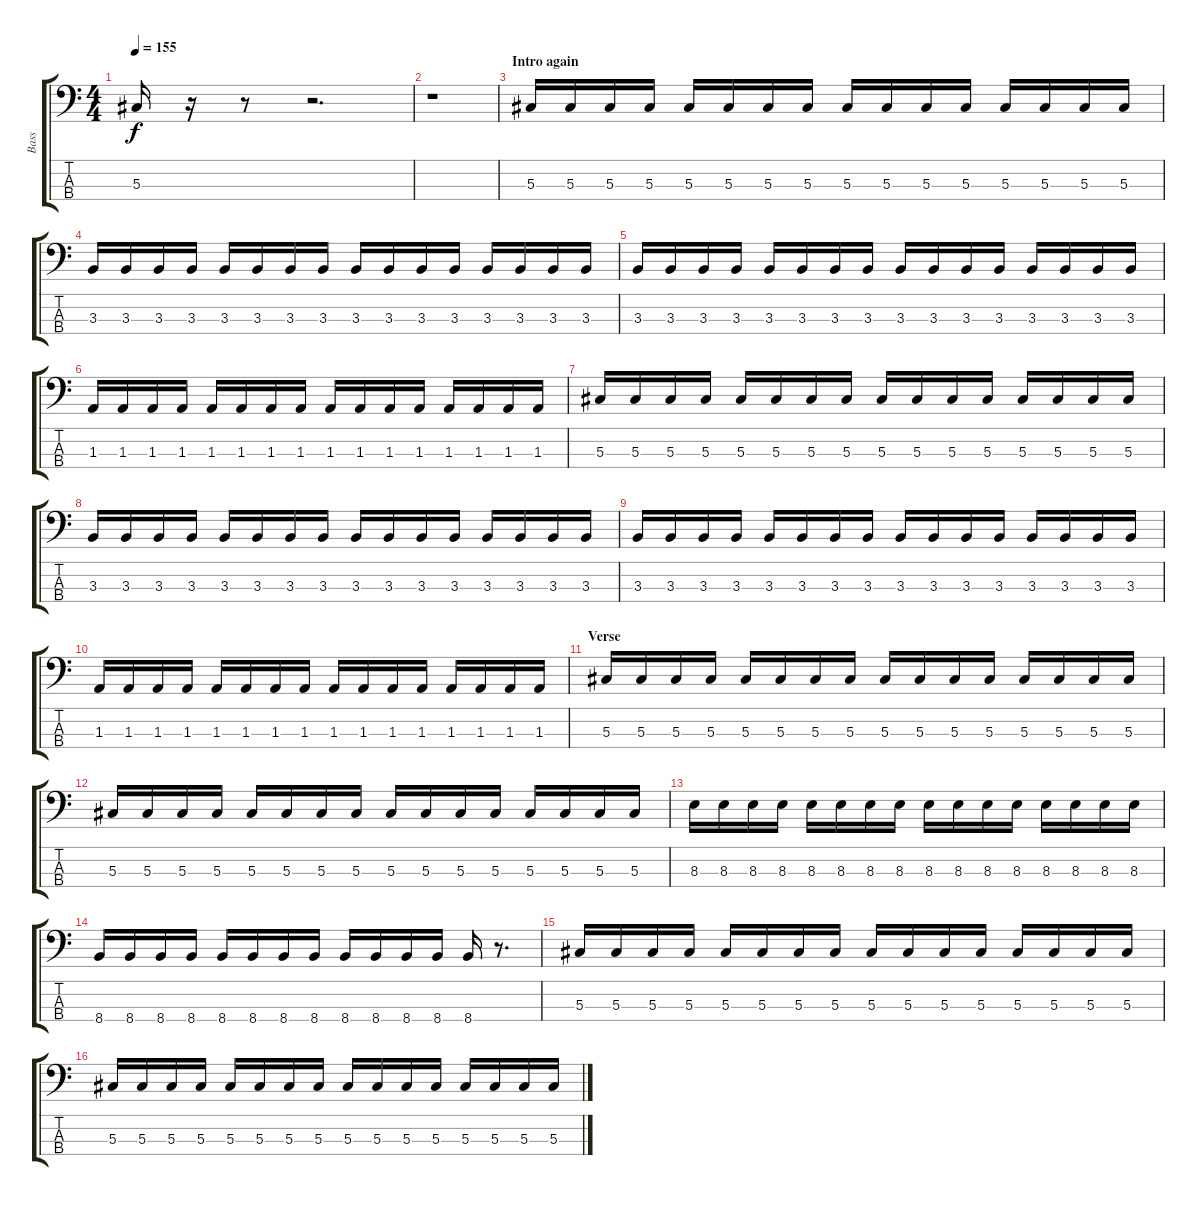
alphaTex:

\track ("Bass" "Bass") {instrument electricbassfinger}
\staff {score tabs}
\tuning (Gb2 Db2 Ab1 Eb1) {hide}
\ts (4 4)
\tempo 155
\clef f4
\ks c
5.3.16{dy f} r.16 r.8 r.2{d} |
r.1 |
\section ("" "Intro again")
5.3.16 5.3.16 5.3.16 5.3.16 5.3.16 5.3.16 5.3.16 5.3.16 5.3.16 5.3.16 5.3.16 5.3.16 5.3.16 5.3.16 5.3.16 5.3.16 |
3.3.16 3.3.16 3.3.16 3.3.16 3.3.16 3.3.16 3.3.16 3.3.16 3.3.16 3.3.16 3.3.16 3.3.16 3.3.16 3.3.16 3.3.16 3.3.16 |
3.3.16 3.3.16 3.3.16 3.3.16 3.3.16 3.3.16 3.3.16 3.3.16 3.3.16 3.3.16 3.3.16 3.3.16 3.3.16 3.3.16 3.3.16 3.3.16 |
1.3.16 1.3.16 1.3.16 1.3.16 1.3.16 1.3.16 1.3.16 1.3.16 1.3.16 1.3.16 1.3.16 1.3.16 1.3.16 1.3.16 1.3.16 1.3.16 |
5.3.16 5.3.16 5.3.16 5.3.16 5.3.16 5.3.16 5.3.16 5.3.16 5.3.16 5.3.16 5.3.16 5.3.16 5.3.16 5.3.16 5.3.16 5.3.16 |
3.3.16 3.3.16 3.3.16 3.3.16 3.3.16 3.3.16 3.3.16 3.3.16 3.3.16 3.3.16 3.3.16 3.3.16 3.3.16 3.3.16 3.3.16 3.3.16 |
3.3.16 3.3.16 3.3.16 3.3.16 3.3.16 3.3.16 3.3.16 3.3.16 3.3.16 3.3.16 3.3.16 3.3.16 3.3.16 3.3.16 3.3.16 3.3.16 |
1.3.16 1.3.16 1.3.16 1.3.16 1.3.16 1.3.16 1.3.16 1.3.16 1.3.16 1.3.16 1.3.16 1.3.16 1.3.16 1.3.16 1.3.16 1.3.16 |
\section ("" "Verse")
5.3.16 5.3.16 5.3.16 5.3.16 5.3.16 5.3.16 5.3.16 5.3.16 5.3.16 5.3.16 5.3.16 5.3.16 5.3.16 5.3.16 5.3.16 5.3.16 |
5.3.16 5.3.16 5.3.16 5.3.16 5.3.16 5.3.16 5.3.16 5.3.16 5.3.16 5.3.16 5.3.16 5.3.16 5.3.16 5.3.16 5.3.16 5.3.16 |
8.3.16 8.3.16 8.3.16 8.3.16 8.3.16 8.3.16 8.3.16 8.3.16 8.3.16 8.3.16 8.3.16 8.3.16 8.3.16 8.3.16 8.3.16 8.3.16 |
8.4.16 8.4.16 8.4.16 8.4.16 8.4.16 8.4.16 8.4.16 8.4.16 8.4.16 8.4.16 8.4.16 8.4.16 8.4.16 r.8{d} |
5.3.16 5.3.16 5.3.16 5.3.16 5.3.16 5.3.16 5.3.16 5.3.16 5.3.16 5.3.16 5.3.16 5.3.16 5.3.16 5.3.16 5.3.16 5.3.16 |
5.3.16 5.3.16 5.3.16 5.3.16 5.3.16 5.3.16 5.3.16 5.3.16 5.3.16 5.3.16 5.3.16 5.3.16 5.3.16 5.3.16 5.3.16 5.3.16
